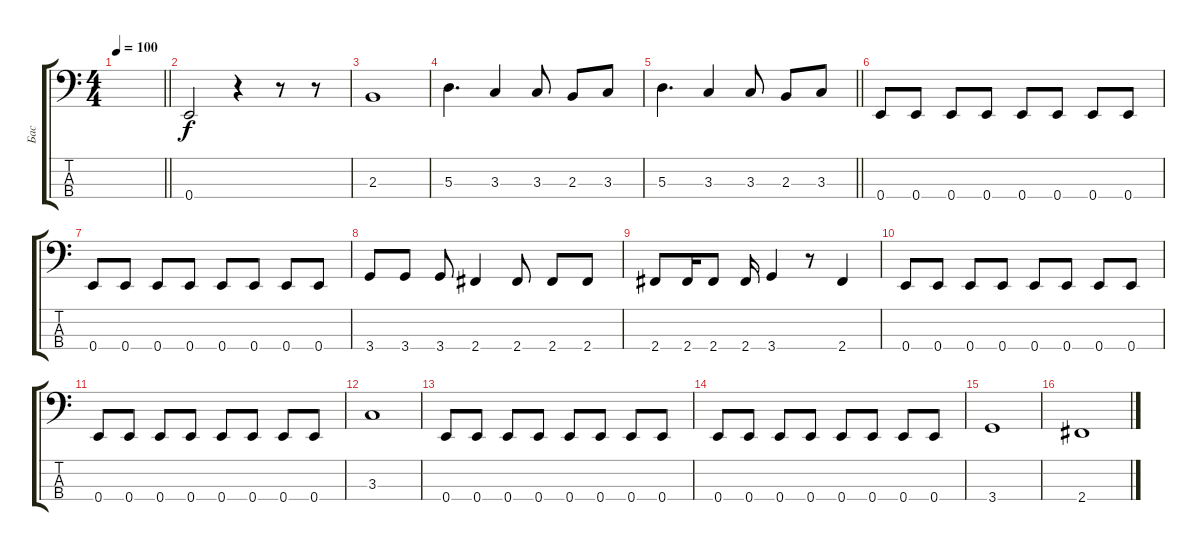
\track ("Бас" "Бас") {instrument electricbassfinger}
\staff {score tabs}
\tuning (G2 D2 A1 E1) {hide}
\ts (4 4)
\tempo 100
\clef f4
\barLineRight lightlight
\ks c
|
0.4.2 r.4 r.8 r.8 |
2.3.1 |
5.3.4{d} 3.3.4 3.3.8 2.3.8 3.3.8 |
\barLineRight lightlight
5.3.4{d} 3.3.4 3.3.8 2.3.8 3.3.8 |
0.4.8 0.4.8 0.4.8 0.4.8 0.4.8 0.4.8 0.4.8 0.4.8 |
0.4.8 0.4.8 0.4.8 0.4.8 0.4.8 0.4.8 0.4.8 0.4.8 |
3.4.8 3.4.8 3.4.8 2.4.4 2.4.8 2.4.8 2.4.8 |
2.4.8 2.4.16 2.4.8 2.4.16 3.4.4 r.8 2.4.4 |
0.4.8 0.4.8 0.4.8 0.4.8 0.4.8 0.4.8 0.4.8 0.4.8 |
0.4.8 0.4.8 0.4.8 0.4.8 0.4.8 0.4.8 0.4.8 0.4.8 |
3.3.1 |
0.4.8 0.4.8 0.4.8 0.4.8 0.4.8 0.4.8 0.4.8 0.4.8 |
0.4.8 0.4.8 0.4.8 0.4.8 0.4.8 0.4.8 0.4.8 0.4.8 |
3.4.1 |
2.4.1
